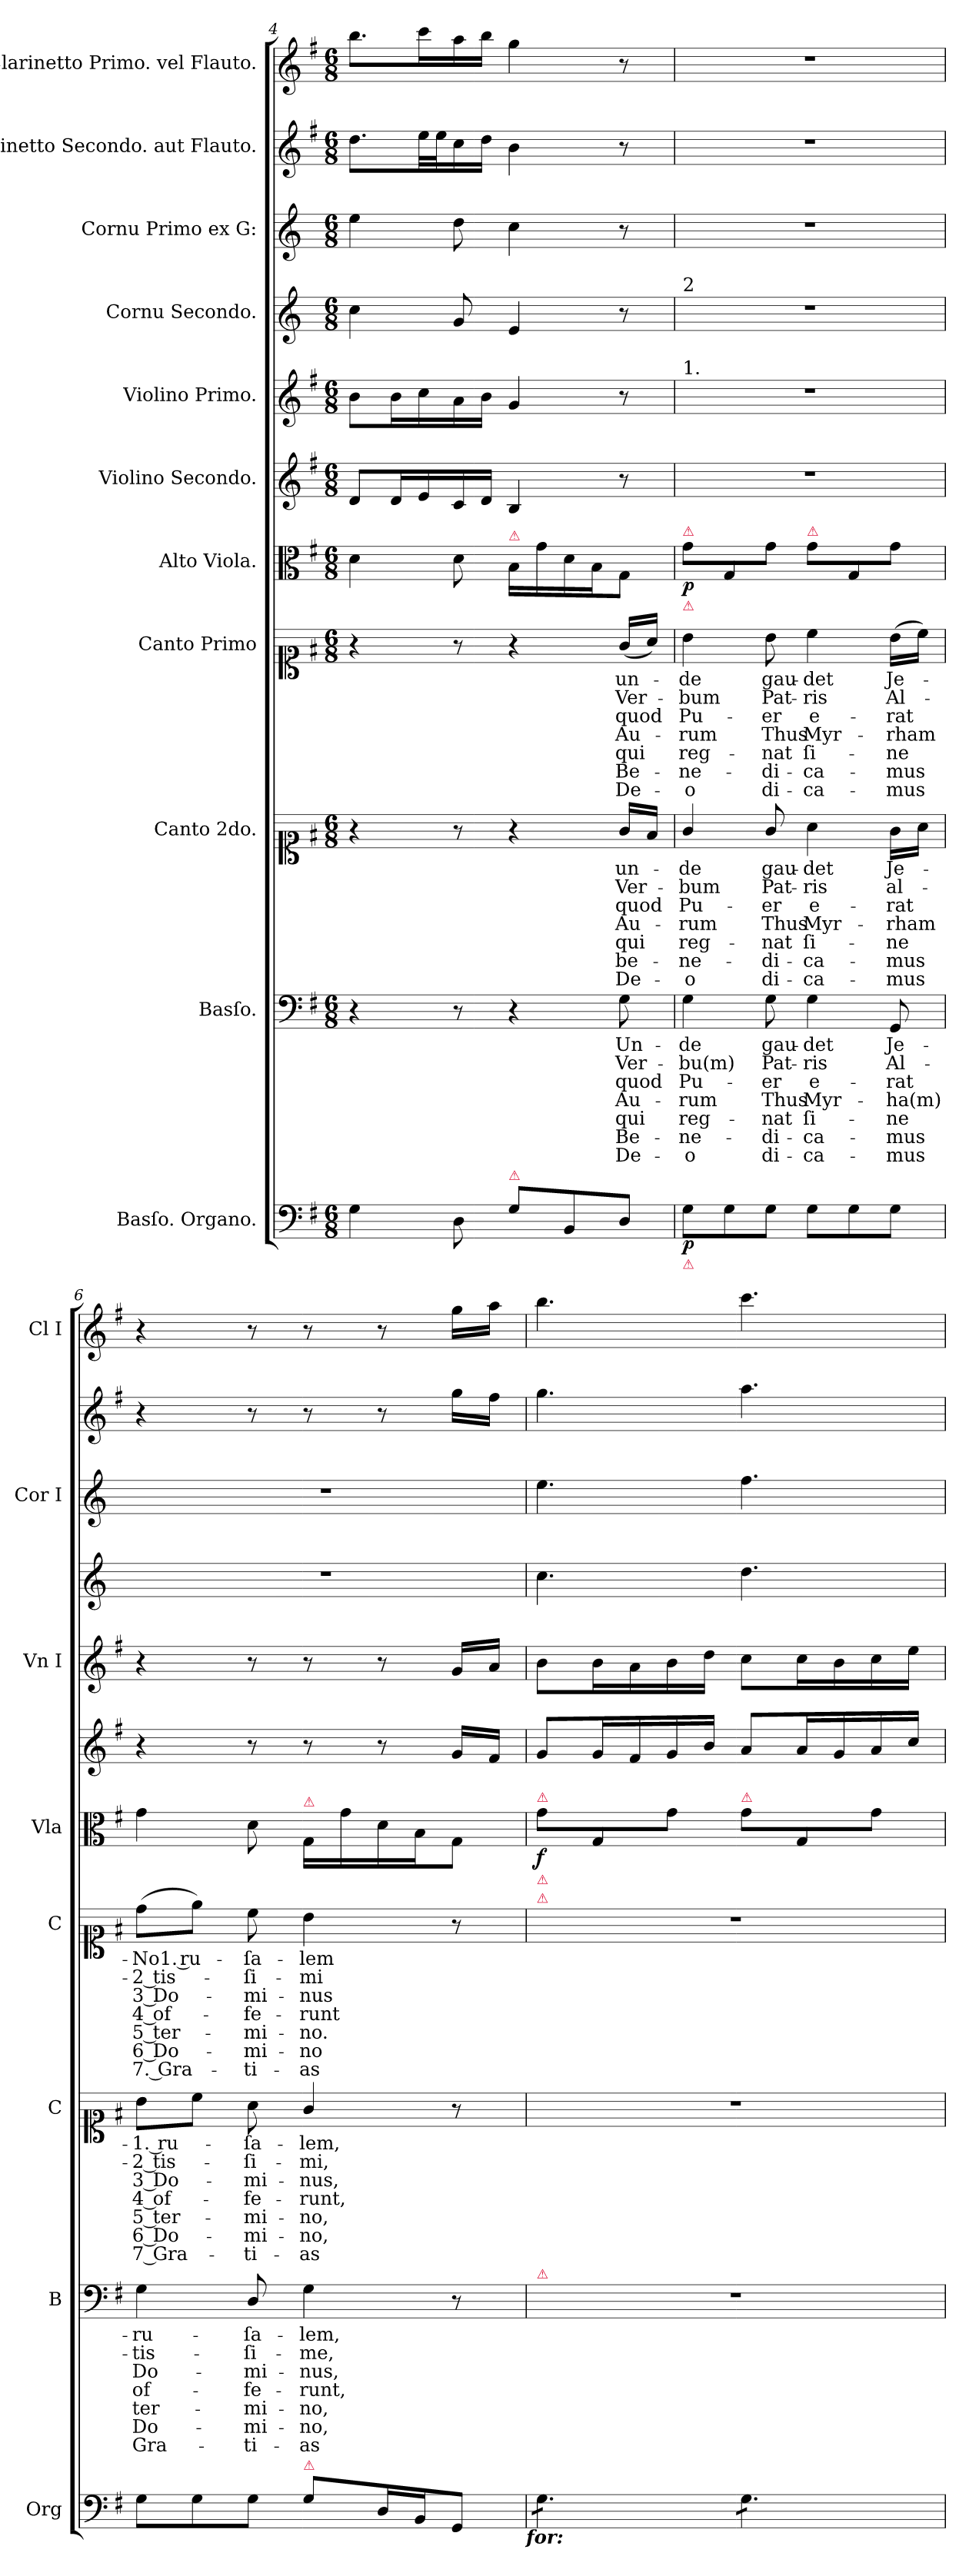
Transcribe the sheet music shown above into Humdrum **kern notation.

**kern	**dynam	**kern	**text	**text	**text	**text	**text	**text	**text	**kern	**text	**text	**text	**text	**text	**text	**text	**kern	**text	**text	**text	**text	**text	**text	**text	**kern	**dynam	**kern	**kern	**kern	**kern	**kern	**kern
*part11	*part11	*part10	*part10	*part10	*part10	*part10	*part10	*part10	*part10	*part9	*part9	*part9	*part9	*part9	*part9	*part9	*part9	*part8	*part8	*part8	*part8	*part8	*part8	*part8	*part8	*part7	*part7	*part6	*part5	*part4	*part3	*part2	*part1
*staff11	*staff11	*staff10	*staff10	*staff10	*staff10	*staff10	*staff10	*staff10	*staff10	*staff9	*staff9	*staff9	*staff9	*staff9	*staff9	*staff9	*staff9	*staff8	*staff8	*staff8	*staff8	*staff8	*staff8	*staff8	*staff8	*staff7	*staff7	*staff6	*staff5	*staff4	*staff3	*staff2	*staff1
*I"Basſo. Organo.	*	*I"Basſo.	*	*	*	*	*	*	*	*I"Canto 2do.	*	*	*	*	*	*	*	*I"Canto Primo	*	*	*	*	*	*	*	*I"Alto Viola.	*	*I"Violino Secondo.	*I"Violino Primo.	*I"Cornu Secondo.	*I"Cornu Primo ex G:	*I"Clarinetto Secondo. aut Flauto.	*I"Clarinetto Primo. vel Flauto.
*I'Org	*	*I'B	*	*	*	*	*	*	*	*I'C	*	*	*	*	*	*	*	*I'C	*	*	*	*	*	*	*	*I'Vla	*	*	*I'Vn I	*	*I'Cor I	*	*I'Cl I
*clefF4	*	*clefF4	*	*	*	*	*	*	*	*clefC1	*	*	*	*	*	*	*	*clefC1	*	*	*	*	*	*	*	*clefC3	*	*clefG2	*clefG2	*clefG2	*clefG2	*clefG2	*clefG2
*	*	*	*	*	*	*	*	*	*	*	*	*	*	*	*	*	*	*	*	*	*	*	*	*	*	*	*	*	*	*ITrd3c5	*ITrd3c5	*	*
*k[f#]	*	*k[f#]	*	*	*	*	*	*	*	*k[f#]	*	*	*	*	*	*	*	*k[f#]	*	*	*	*	*	*	*	*k[f#]	*	*k[f#]	*k[f#]	*k[f#]	*k[f#]	*k[f#]	*k[f#]
*G:	*	*G:	*	*	*	*	*	*	*	*G:	*	*	*	*	*	*	*	*G:	*	*	*	*	*	*	*	*G:	*	*G:	*G:	*	*	*G:	*G:
*M6/8	*	*M6/8	*	*	*	*	*	*	*	*M6/8	*	*	*	*	*	*	*	*M6/8	*	*	*	*	*	*	*	*M6/8	*	*M6/8	*M6/8	*M6/8	*M6/8	*M6/8	*M6/8
=4	=4	=4	=4	=4	=4	=4	=4	=4	=4	=4	=4	=4	=4	=4	=4	=4	=4	=4	=4	=4	=4	=4	=4	=4	=4	=4	=4	=4	=4	=4	=4	=4	=4
4G\	.	4r	.	.	.	.	.	.	.	4r	.	.	.	.	.	.	.	4r	.	.	.	.	.	.	.	4d\	.	8d/L	8b\L	4g\	4b\	8.dd\L	8.bb\L
.	.	.	.	.	.	.	.	.	.	.	.	.	.	.	.	.	.	.	.	.	.	.	.	.	.	.	.	16d/L	16b\L	.	.	.	.
.	.	.	.	.	.	.	.	.	.	.	.	.	.	.	.	.	.	.	.	.	.	.	.	.	.	.	.	16e/	16cc\	.	.	32ee\LL	16ccc\L
.	.	.	.	.	.	.	.	.	.	.	.	.	.	.	.	.	.	.	.	.	.	.	.	.	.	.	.	.	.	.	.	32ee\J	.
8D\	.	8r	.	.	.	.	.	.	.	8r	.	.	.	.	.	.	.	8r	.	.	.	.	.	.	.	8d\	.	16c/	16a\	8d/	8a\	16cc\	16aa\
.	.	.	.	.	.	.	.	.	.	.	.	.	.	.	.	.	.	.	.	.	.	.	.	.	.	.	.	16d/JJ	16b\JJ	.	.	16dd\JJ	16bb\JJ
!	!	!	!	!	!	!	!	!	!	!	!	!	!	!	!	!	!	!	!	!	!	!	!	!	!	!LO:TX:a:color=crimson:t=⚠	!	!	!	!	!	!	!
!LO:TX:a:color=crimson:t=⚠	!	!	!	!	!	!	!	!	!	!	!	!	!	!	!	!	!	!	!	!	!	!	!	!	!	!	!	!	!	!	!	!	!
8G\L	.	4r	.	.	.	.	.	.	.	4r	.	.	.	.	.	.	.	4r	.	.	.	.	.	.	.	16B/LL	.	4B/	4g/	4B/	4g\	4b\	4gg\
.	.	.	.	.	.	.	.	.	.	.	.	.	.	.	.	.	.	.	.	.	.	.	.	.	.	16g\	.	.	.	.	.	.	.
8BB/	.	.	.	.	.	.	.	.	.	.	.	.	.	.	.	.	.	.	.	.	.	.	.	.	.	16d\	.	.	.	.	.	.	.
.	.	.	.	.	.	.	.	.	.	.	.	.	.	.	.	.	.	.	.	.	.	.	.	.	.	16B\J	.	.	.	.	.	.	.
8D/J	.	8G\	Un-	Ver-	quod	Au-	qui	Be-	De-	16g\LL	un-	Ver-	quod	Au-	qui	be-	De-	(<16g/LL	un-	Ver-	quod	Au-	qui	Be-	De-	8G\J	.	8r	8r	8r	8r	8r	8r
.	.	.	.	.	.	.	.	.	.	16f#/JJ	.	.	.	.	.	.	.	16a/JJ)	.	.	.	.	.	.	.	.	.	.	.	.	.	.	.
=5	=5	=5	=5	=5	=5	=5	=5	=5	=5	=5	=5	=5	=5	=5	=5	=5	=5	=5	=5	=5	=5	=5	=5	=5	=5	=5	=5	=5	=5	=5	=5	=5	=5
!	!	!	!	!	!	!	!	!	!	!	!	!	!	!	!	!	!	!	!	!	!	!	!	!	!	!	!	!	!	!LO:TX:a:t=2	!	!	!
!	!	!	!	!	!	!	!	!	!	!	!	!	!	!	!	!	!	!	!	!	!	!	!	!	!	!	!	!	!LO:TX:a:t=1.	!	!	!	!
!	!	!	!	!	!	!	!	!	!	!	!	!	!	!	!	!	!	!	!	!	!	!	!	!	!	!LO:TX:b:color=crimson:t=⚠	!	!	!	!	!	!	!
!	!	!	!	!	!	!	!	!	!	!	!	!	!	!	!	!	!	!	!	!	!	!	!	!	!	!LO:TX:a:color=crimson:t=⚠	!	!	!	!	!	!	!
!LO:TX:b:color=crimson:t=⚠	!	!	!	!	!	!	!	!	!	!	!	!	!	!	!	!	!	!	!	!	!	!	!	!	!	!	!	!	!	!	!	!	!
8G\L	p	4G\	-de	-bu(m)	Pu-	-rum	reg-	-ne-	-o	4g/	-de	-bum	Pu-	-rum	reg-	-ne-	-o	4b\	-de	-bum	Pu-	-rum	reg-	-ne-	-o	8g\L	p	2.r	2.r	2.r	2.r	2.r	2.r
8G\	.	.	.	.	.	.	.	.	.	.	.	.	.	.	.	.	.	.	.	.	.	.	.	.	.	8G/	.	.	.	.	.	.	.
8G\J	.	8G\	gau-	Pat-	-er	Thus	-nat	-di-	di-	8g/	gau-	Pat-	-er	Thus	-nat	-di-	di-	8b\	gau-	Pat-	-er	Thus	-nat	-di-	di-	8g\J	.	.	.	.	.	.	.
!	!	!	!	!	!	!	!	!	!	!	!	!	!	!	!	!	!	!	!	!	!	!	!	!	!	!LO:TX:a:color=crimson:t=⚠	!	!	!	!	!	!	!
8G\L	.	4G\	-det	-ris	e-	Myr-	ſi-	-ca-	-ca-	4a\	-det	-ris	e-	Myr-	ſi-	-ca-	-ca-	4cc\	-det	-ris	e-	Myr-	ſi-	-ca-	-ca-	8g\L	.	.	.	.	.	.	.
8G\	.	.	.	.	.	.	.	.	.	.	.	.	.	.	.	.	.	.	.	.	.	.	.	.	.	8G/	.	.	.	.	.	.	.
8G\J	.	8GG/	Je-	Al-	-rat	-ha(m)	-ne	-mus	-mus	16g\LL	Je-	al-	-rat	-rham	-ne	-mus	-mus	(>16b\LL	Je-	Al-	-rat	-rham	-ne	-mus	-mus	8g\J	.	.	.	.	.	.	.
.	.	.	.	.	.	.	.	.	.	16a\JJ	.	.	.	.	.	.	.	16cc\JJ)	.	.	.	.	.	.	.	.	.	.	.	.	.	.	.
=6	=6	=6	=6	=6	=6	=6	=6	=6	=6	=6	=6	=6	=6	=6	=6	=6	=6	=6	=6	=6	=6	=6	=6	=6	=6	=6	=6	=6	=6	=6	=6	=6	=6
8G\L	.	4G\	-ru-	-tis-	Do-	of-	ter-	Do-	Gra-	8b\L	-1. ru-	-2 tis-	3 Do-	4 of-	5 ter-	6 Do-	7 Gra-	(>8dd\L	-No1. ru-	-2 tis-	3 Do-	4 of-	5 ter-	6 Do-	7. Gra-	4g\	.	4r	4r	2.r	2.r	4r	4r
8G\	.	.	.	.	.	.	.	.	.	8cc\J	.	.	.	.	.	.	.	8ee\J)	.	.	.	.	.	.	.	.	.	.	.	.	.	.	.
8G\J	.	8D/	-ſa-	-ſi-	-mi-	-fe-	-mi-	-mi-	-ti-	8a\	-ſa-	-ſi-	-mi-	-fe-	-mi-	-mi-	-ti-	8cc\	-ſa-	-ſi-	-mi-	-fe-	-mi-	-mi-	-ti-	8d\	.	8r	8r	.	.	8r	8r
!	!	!	!	!	!	!	!	!	!	!	!	!	!	!	!	!	!	!	!	!	!	!	!	!	!	!LO:TX:a:color=crimson:t=⚠	!	!	!	!	!	!	!
!LO:TX:a:color=crimson:t=⚠	!	!	!	!	!	!	!	!	!	!	!	!	!	!	!	!	!	!	!	!	!	!	!	!	!	!	!	!	!	!	!	!	!
8G\L	.	4G\	-lem,	-me,	-nus,	-runt,	-no,	-no,	-as	4g/	-lem,	-mi,	-nus,	-runt,	-no,	-no,	-as	4b\	-lem	-mi	-nus	-runt	-no.	-no	-as	16G/LL	.	8r	8r	.	.	8r	8r
.	.	.	.	.	.	.	.	.	.	.	.	.	.	.	.	.	.	.	.	.	.	.	.	.	.	16g\	.	.	.	.	.	.	.
16D/L	.	.	.	.	.	.	.	.	.	.	.	.	.	.	.	.	.	.	.	.	.	.	.	.	.	16d\	.	8r	8r	.	.	8r	8r
16BB/J	.	.	.	.	.	.	.	.	.	.	.	.	.	.	.	.	.	.	.	.	.	.	.	.	.	16B\J	.	.	.	.	.	.	.
8GG/J	.	8r	.	.	.	.	.	.	.	8r	.	.	.	.	.	.	.	8r	.	.	.	.	.	.	.	8G\J	.	16g/LL	16g/LL	.	.	16gg\LL	16gg\LL
.	.	.	.	.	.	.	.	.	.	.	.	.	.	.	.	.	.	.	.	.	.	.	.	.	.	.	.	16f#/JJ	16a/JJ	.	.	16ff#\JJ	16aa\JJ
!LO:TX:b:Bi:t=for&colon;	!	!	!	!	!	!	!	!	!	!	!	!	!	!	!	!	!	!	!	!	!	!	!	!	!	!	!	!	!	!	!	!	!
=7	=7	=7	=7	=7	=7	=7	=7	=7	=7	=7	=7	=7	=7	=7	=7	=7	=7	=7	=7	=7	=7	=7	=7	=7	=7	=7	=7	=7	=7	=7	=7	=7	=7
!	!	!	!	!	!	!	!	!	!	!	!	!	!	!	!	!	!	!	!	!	!	!	!	!	!	!LO:TX:b:color=crimson:t=⚠	!	!	!	!	!	!	!
!	!	!	!	!	!	!	!	!	!	!	!	!	!	!	!	!	!	!	!	!	!	!	!	!	!	!LO:TX:a:color=crimson:t=⚠	!	!	!	!	!	!	!
!	!	!	!	!	!	!	!	!	!	!	!	!	!	!	!	!	!	!LO:TX:a:color=crimson:t=⚠	!	!	!	!	!	!	!	!	!	!	!	!	!	!	!
!	!	!LO:TX:a:color=crimson:t=⚠	!	!	!	!	!	!	!	!	!	!	!	!	!	!	!	!	!	!	!	!	!	!	!	!	!	!	!	!	!	!	!
*tremolo	*	*	*	*	*	*	*	*	*	*	*	*	*	*	*	*	*	*	*	*	*	*	*	*	*	*	*	*	*	*	*	*	*
8G\L	.	2.r	.	.	.	.	.	.	.	2.r	.	.	.	.	.	.	.	2.r	.	.	.	.	.	.	.	8g\L	f	8g/L	8b\L	4.g\	4.b\	4.gg\	4.bb\
8G\	.	.	.	.	.	.	.	.	.	.	.	.	.	.	.	.	.	.	.	.	.	.	.	.	.	8G/	.	16g/L	16b\L	.	.	.	.
.	.	.	.	.	.	.	.	.	.	.	.	.	.	.	.	.	.	.	.	.	.	.	.	.	.	.	.	16f#/	16a\	.	.	.	.
8G\J	.	.	.	.	.	.	.	.	.	.	.	.	.	.	.	.	.	.	.	.	.	.	.	.	.	8g\J	.	16g/	16b\	.	.	.	.
.	.	.	.	.	.	.	.	.	.	.	.	.	.	.	.	.	.	.	.	.	.	.	.	.	.	.	.	16b/JJ	16dd\JJ	.	.	.	.
!	!	!	!	!	!	!	!	!	!	!	!	!	!	!	!	!	!	!	!	!	!	!	!	!	!	!LO:TX:a:color=crimson:t=⚠	!	!	!	!	!	!	!
8G\L	.	.	.	.	.	.	.	.	.	.	.	.	.	.	.	.	.	.	.	.	.	.	.	.	.	8g\L	.	8a/L	8cc\L	4.a\	4.cc\	4.aa\	4.ccc\
8G\	.	.	.	.	.	.	.	.	.	.	.	.	.	.	.	.	.	.	.	.	.	.	.	.	.	8G/	.	16a/L	16cc\L	.	.	.	.
.	.	.	.	.	.	.	.	.	.	.	.	.	.	.	.	.	.	.	.	.	.	.	.	.	.	.	.	16g/	16b\	.	.	.	.
8G\J	.	.	.	.	.	.	.	.	.	.	.	.	.	.	.	.	.	.	.	.	.	.	.	.	.	8g\J	.	16a/	16cc\	.	.	.	.
*Xtremolo	*	*	*	*	*	*	*	*	*	*	*	*	*	*	*	*	*	*	*	*	*	*	*	*	*	*	*	*	*	*	*	*	*
.	.	.	.	.	.	.	.	.	.	.	.	.	.	.	.	.	.	.	.	.	.	.	.	.	.	.	.	16cc/JJ	16ee\JJ	.	.	.	.
=	=	=	=	=	=	=	=	=	=	=	=	=	=	=	=	=	=	=	=	=	=	=	=	=	=	=	=	=	=	=	=	=	=
*-	*-	*-	*-	*-	*-	*-	*-	*-	*-	*-	*-	*-	*-	*-	*-	*-	*-	*-	*-	*-	*-	*-	*-	*-	*-	*-	*-	*-	*-	*-	*-	*-	*-
